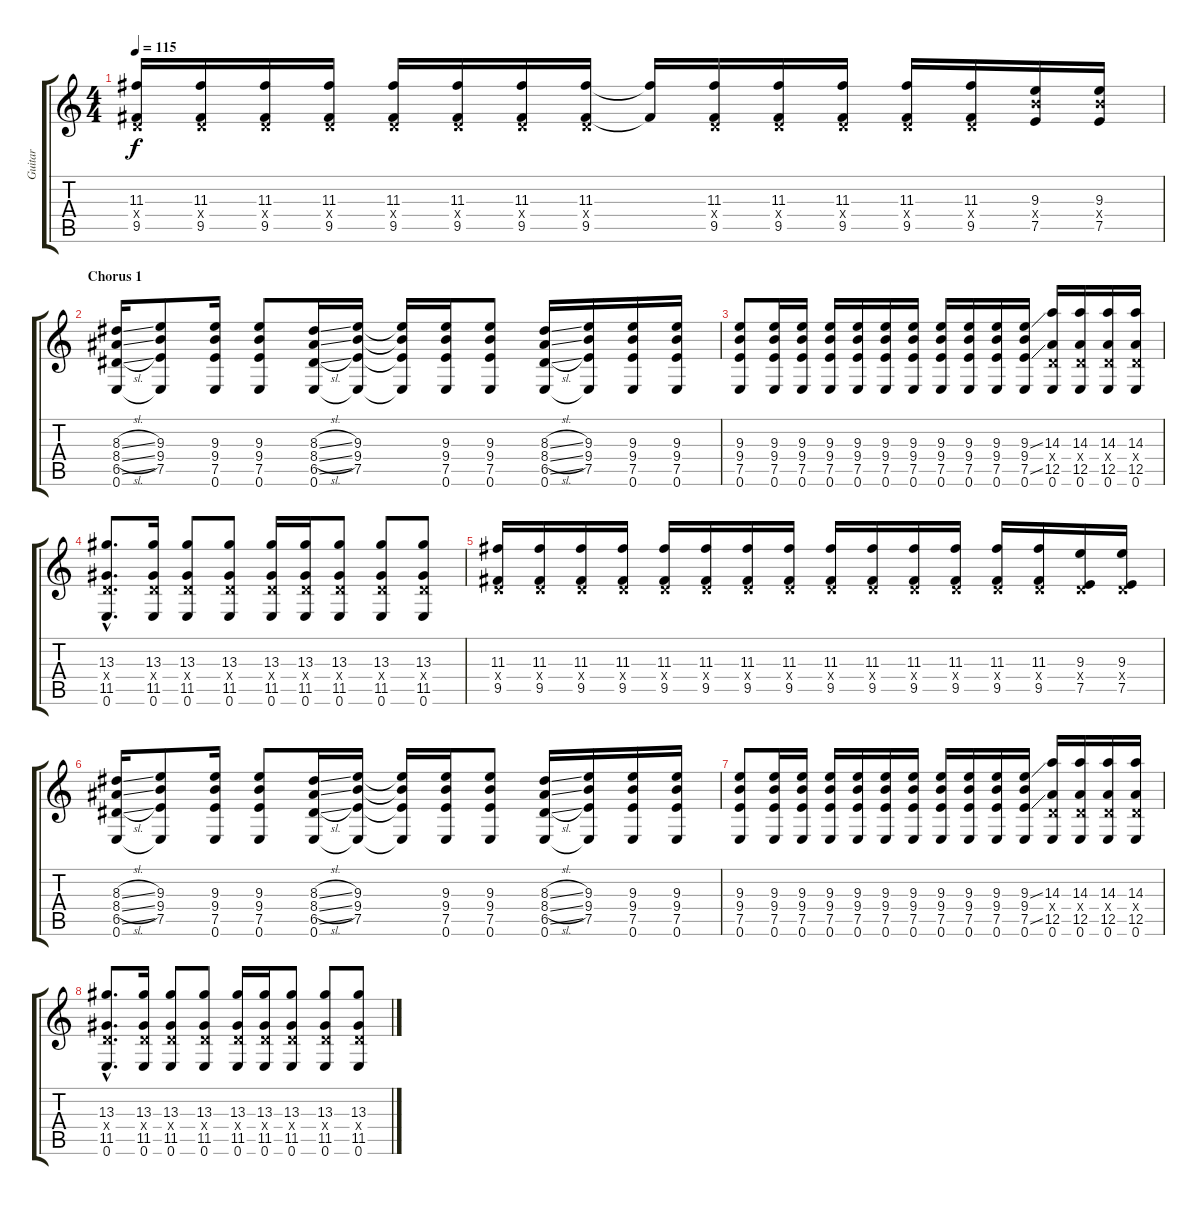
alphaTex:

\track ("Guitar" "Guitar") {instrument distortionguitar}
\staff {score tabs}
\tuning (E4 B3 G3 D3 A2 E2) {hide}
\ts (4 4)
\tempo 115
\clef g2
\ks c
(11.3 0.4{x} 9.5).16{dy f} (11.3 0.4{x} 9.5).16 (11.3 0.4{x} 9.5).16 (11.3 0.4{x} 9.5).16 (11.3 0.4{x} 9.5).16 (11.3 0.4{x} 9.5).16 (11.3 0.4{x} 9.5).16 (11.3 0.4{x} 9.5).16 (11.3{t} 9.5{t}).16 (11.3 0.4{x} 9.5).16 (11.3 0.4{x} 9.5).16 (11.3 0.4{x} 9.5).16 (11.3 0.4{x} 9.5).16 (11.3 0.4{x} 9.5).16 (9.3 9.4{x} 7.5).16 (9.3 9.4{x} 7.5).16 |
\section ("" "Chorus 1")
(8.3{sl} 8.4{sl} 6.5{sl} 0.6).16 (9.3 9.4 7.5 0.6{t}).8 (9.3 9.4 7.5 0.6).16 (9.3 9.4 7.5 0.6).8 (8.3{sl} 8.4{sl} 6.5{sl} 0.6).16 (9.3 9.4 7.5 0.6{t}).16 (9.3{t} 9.4{t} 7.5{t} 0.6{t}).16 (9.3 9.4 7.5 0.6).16 (9.3 9.4 7.5 0.6).8 (8.3{sl} 8.4{sl} 6.5{sl} 0.6).16 (9.3 9.4 7.5 0.6{t}).16 (9.3 9.4 7.5 0.6).16 (9.3 9.4 7.5 0.6).16 |
(9.3 9.4 7.5 0.6).8 (9.3 9.4 7.5 0.6).16 (9.3 9.4 7.5 0.6).16 (9.3 9.4 7.5 0.6).16 (9.3 9.4 7.5 0.6).16 (9.3 9.4 7.5 0.6).16 (9.3 9.4 7.5 0.6).16 (9.3 9.4 7.5 0.6).16 (9.3 9.4 7.5 0.6).16 (9.3 9.4 7.5 0.6).16 (9.3{ss} 9.4 7.5{ss} 0.6).16 (14.3 0.4{x} 12.5 0.6).16 (14.3 0.4{x} 12.5 0.6).16 (14.3 0.4{x} 12.5 0.6).16 (14.3 0.4{x} 12.5 0.6).16 |
(13.3{hac} 0.4{hac x} 11.5{hac} 0.6{hac}).8{d} (13.3 0.4{x} 11.5 0.6).16 (13.3 0.4{x} 11.5 0.6).8 (13.3 0.4{x} 11.5 0.6).8 (13.3 0.4{x} 11.5 0.6).16 (13.3 0.4{x} 11.5 0.6).16 (13.3 0.4{x} 11.5 0.6).8 (13.3 0.4{x} 11.5 0.6).8 (13.3 0.4{x} 11.5 0.6).8 |
(11.3 0.4{x} 9.5).16 (11.3 0.4{x} 9.5).16 (11.3 0.4{x} 9.5).16 (11.3 0.4{x} 9.5).16 (11.3 0.4{x} 9.5).16 (11.3 0.4{x} 9.5).16 (11.3 0.4{x} 9.5).16 (11.3 0.4{x} 9.5).16 (11.3 0.4{x} 9.5).16 (11.3 0.4{x} 9.5).16 (11.3 0.4{x} 9.5).16 (11.3 0.4{x} 9.5).16 (11.3 0.4{x} 9.5).16 (11.3 0.4{x} 9.5).16 (9.3 0.4{x} 7.5).16 (9.3 0.4{x} 7.5).16 |
(8.3{sl} 8.4{sl} 6.5{sl} 0.6).16 (9.3 9.4 7.5 0.6{t}).8 (9.3 9.4 7.5 0.6).16 (9.3 9.4 7.5 0.6).8 (8.3{sl} 8.4{sl} 6.5{sl} 0.6).16 (9.3 9.4 7.5 0.6{t}).16 (9.3{t} 9.4{t} 7.5{t} 0.6{t}).16 (9.3 9.4 7.5 0.6).16 (9.3 9.4 7.5 0.6).8 (8.3{sl} 8.4{sl} 6.5{sl} 0.6).16 (9.3 9.4 7.5 0.6{t}).16 (9.3 9.4 7.5 0.6).16 (9.3 9.4 7.5 0.6).16 |
(9.3 9.4 7.5 0.6).8 (9.3 9.4 7.5 0.6).16 (9.3 9.4 7.5 0.6).16 (9.3 9.4 7.5 0.6).16 (9.3 9.4 7.5 0.6).16 (9.3 9.4 7.5 0.6).16 (9.3 9.4 7.5 0.6).16 (9.3 9.4 7.5 0.6).16 (9.3 9.4 7.5 0.6).16 (9.3 9.4 7.5 0.6).16 (9.3{ss} 9.4 7.5{ss} 0.6).16 (14.3 0.4{x} 12.5 0.6).16 (14.3 0.4{x} 12.5 0.6).16 (14.3 0.4{x} 12.5 0.6).16 (14.3 0.4{x} 12.5 0.6).16 |
(13.3{hac} 0.4{hac x} 11.5{hac} 0.6{hac}).8{d} (13.3 0.4{x} 11.5 0.6).16 (13.3 0.4{x} 11.5 0.6).8 (13.3 0.4{x} 11.5 0.6).8 (13.3 0.4{x} 11.5 0.6).16 (13.3 0.4{x} 11.5 0.6).16 (13.3 0.4{x} 11.5 0.6).8 (13.3 0.4{x} 11.5 0.6).8 (13.3 0.4{x} 11.5 0.6).8
